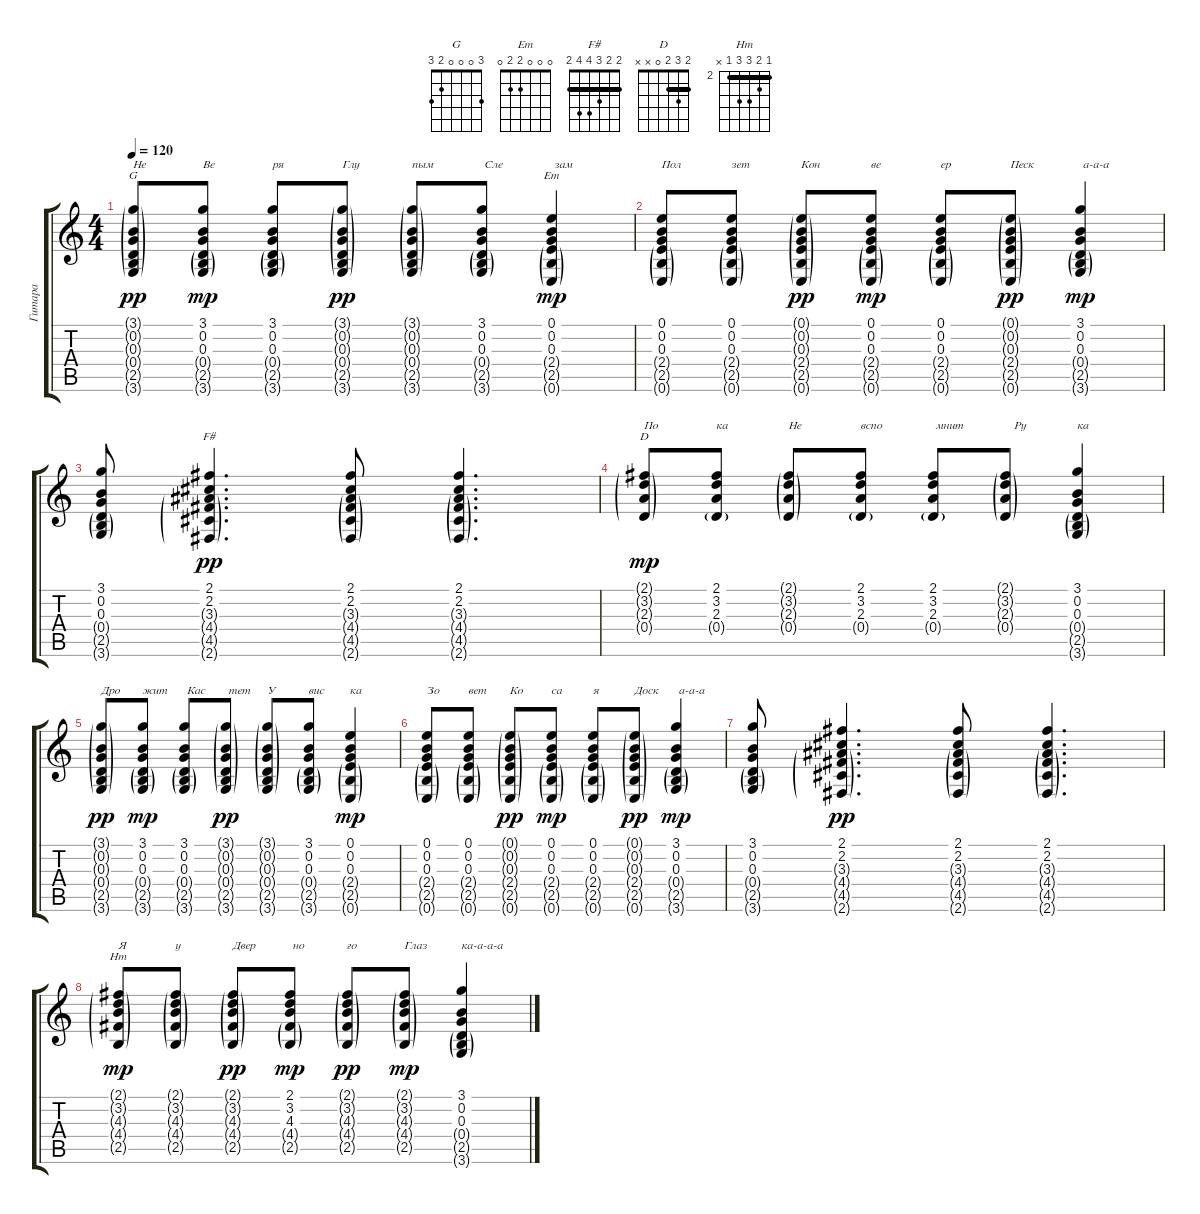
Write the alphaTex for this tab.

\track ("Гитара" "Гитара") {instrument acousticguitarsteel}
\staff {score tabs}
\tuning (E4 B3 G3 D3 A2 E2) {hide}
\chord ("G" 3 0 0 0 2 3)
\chord ("Em" 0 0 0 2 2 0)
\chord ("F#" 2 2 3 4 4 2) {barre 2}
\chord ("D" 2 3 2 0 x x) {barre 2}
\chord ("Hm" 2 3 4 4 2 x) {firstfret 2 barre 2}
\ts (4 4)
\tempo 120
\clef g2
\ks c
(3.1{g} 0.2{g} 0.3{g} 0.4{g} 2.5{g} 3.6{g}).8{ch "G" txt "Не" dy pp} (3.1 0.2 0.3 0.4{g} 2.5{g} 3.6{g}).8{txt "Ве" dy mp} (3.1 0.2 0.3 0.4{g} 2.5{g} 3.6{g}).8{txt "ря"} (3.1{g} 0.2{g} 0.3{g} 0.4{g} 2.5{g} 3.6{g}).8{txt "Глу" dy pp} (3.1{g} 0.2{g} 0.3{g} 0.4{g} 2.5{g} 3.6{g}).8{txt "пым"} (3.1 0.2 0.3 0.4{g} 2.5{g} 3.6{g}).8{txt " Сле"} (0.1 0.2 0.3 2.4{g} 2.5{g} 0.6{g}).4{ch "Em" txt " зам" dy mp} |
(0.1 0.2 0.3 2.4{g} 2.5{g} 0.6{g}).8{txt "Пол"} (0.1 0.2 0.3 2.4{g} 2.5{g} 0.6{g}).8{txt "зет"} (0.1{g} 0.2{g} 0.3{g} 2.4{g} 2.5{g} 0.6{g}).8{txt "Кон" dy pp} (0.1 0.2 0.3 2.4{g} 2.5{g} 0.6{g}).8{txt "ве" dy mp} (0.1 0.2 0.3 2.4{g} 2.5{g} 0.6{g}).8{txt "ер"} (0.1{g} 0.2{g} 0.3{g} 2.4{g} 2.5{g} 0.6{g}).8{txt "Песк" dy pp} (3.1 0.2 0.3 0.4{g} 2.5{g} 3.6{g}).4{txt " а-а-а" dy mp} |
(3.1 0.2 0.3 0.4{g} 2.5{g} 3.6{g}).8 (2.1 2.2 3.3{g} 4.4{g} 4.5{g} 2.6{g}).4{d ch "F#" dy pp} (2.1 2.2 3.3{g} 4.4{g} 4.5{g} 2.6{g}).8 (2.1 2.2 3.3{g} 4.4{g} 4.5{g} 2.6{g}).4{d} |
(2.1{g} 3.2{g} 2.3{g} 0.4{g}).8{ch "D" txt "По" dy mp} (2.1 3.2 2.3 0.4{g}).8{txt "ка"} (2.1{g} 3.2{g} 2.3{g} 0.4{g}).8{txt "Не"} (2.1 3.2 2.3 0.4{g}).8{txt "вспо"} (2.1 3.2 2.3 0.4{g}).8{txt " мнит"} (2.1{g} 3.2{g} 2.3{g} 0.4{g}).8{txt "   Ру"} (3.1 0.2 0.3 0.4{g} 2.5{g} 3.6{g}).4{txt "ка"} |
(3.1{g} 0.2{g} 0.3{g} 0.4{g} 2.5{g} 3.6{g}).8{txt "Дро" dy pp} (3.1 0.2 0.3 0.4{g} 2.5{g} 3.6{g}).8{txt "жит" dy mp} (3.1 0.2 0.3 0.4{g} 2.5{g} 3.6{g}).8{txt " Кас"} (3.1{g} 0.2{g} 0.3{g} 0.4{g} 2.5{g} 3.6{g}).8{txt " тет" dy pp} (3.1{g} 0.2{g} 0.3{g} 0.4{g} 2.5{g} 3.6{g}).8{txt "У"} (3.1 0.2 0.3 0.4{g} 2.5{g} 3.6{g}).8{txt "вис"} (0.1 0.2 0.3 2.4{g} 2.5{g} 0.6{g}).4{txt "ка" dy mp} |
(0.1 0.2 0.3 2.4{g} 2.5{g} 0.6{g}).8{txt "Зо"} (0.1 0.2 0.3 2.4{g} 2.5{g} 0.6{g}).8{txt "вет"} (0.1{g} 0.2{g} 0.3{g} 2.4{g} 2.5{g} 0.6{g}).8{txt "Ко" dy pp} (0.1 0.2 0.3 2.4{g} 2.5{g} 0.6{g}).8{txt "са" dy mp} (0.1 0.2 0.3 2.4{g} 2.5{g} 0.6{g}).8{txt "я"} (0.1{g} 0.2{g} 0.3{g} 2.4{g} 2.5{g} 0.6{g}).8{txt "Доск" dy pp} (3.1 0.2 0.3 0.4{g} 2.5{g} 3.6{g}).4{txt " а-а-а" dy mp} |
(3.1 0.2 0.3 0.4{g} 2.5{g} 3.6{g}).8 (2.1 2.2 3.3{g} 4.4{g} 4.5{g} 2.6{g}).4{d dy pp} (2.1 2.2 3.3{g} 4.4{g} 4.5{g} 2.6{g}).8 (2.1 2.2 3.3{g} 4.4{g} 4.5{g} 2.6{g}).4{d} |
(2.1{g} 3.2{g} 4.3{g} 4.4{g} 2.5{g}).8{ch "Hm" txt "Я" dy mp} (2.1{g} 3.2{g} 4.3{g} 4.4{g} 2.5{g}).8{txt "у"} (2.1{g} 3.2{g} 4.3{g} 4.4{g} 2.5{g}).8{txt "Двер" dy pp} (2.1 3.2 4.3 4.4{g} 2.5{g}).8{txt " но" dy mp} (2.1{g} 3.2{g} 4.3{g} 4.4{g} 2.5{g}).8{txt "го" dy pp} (2.1{g} 3.2{g} 4.3{g} 4.4{g} 2.5{g}).8{txt "Глаз" dy mp} (3.1 0.2 0.3 0.4{g} 2.5{g} 3.6{g}).4{txt "ка-а-а-а"}
